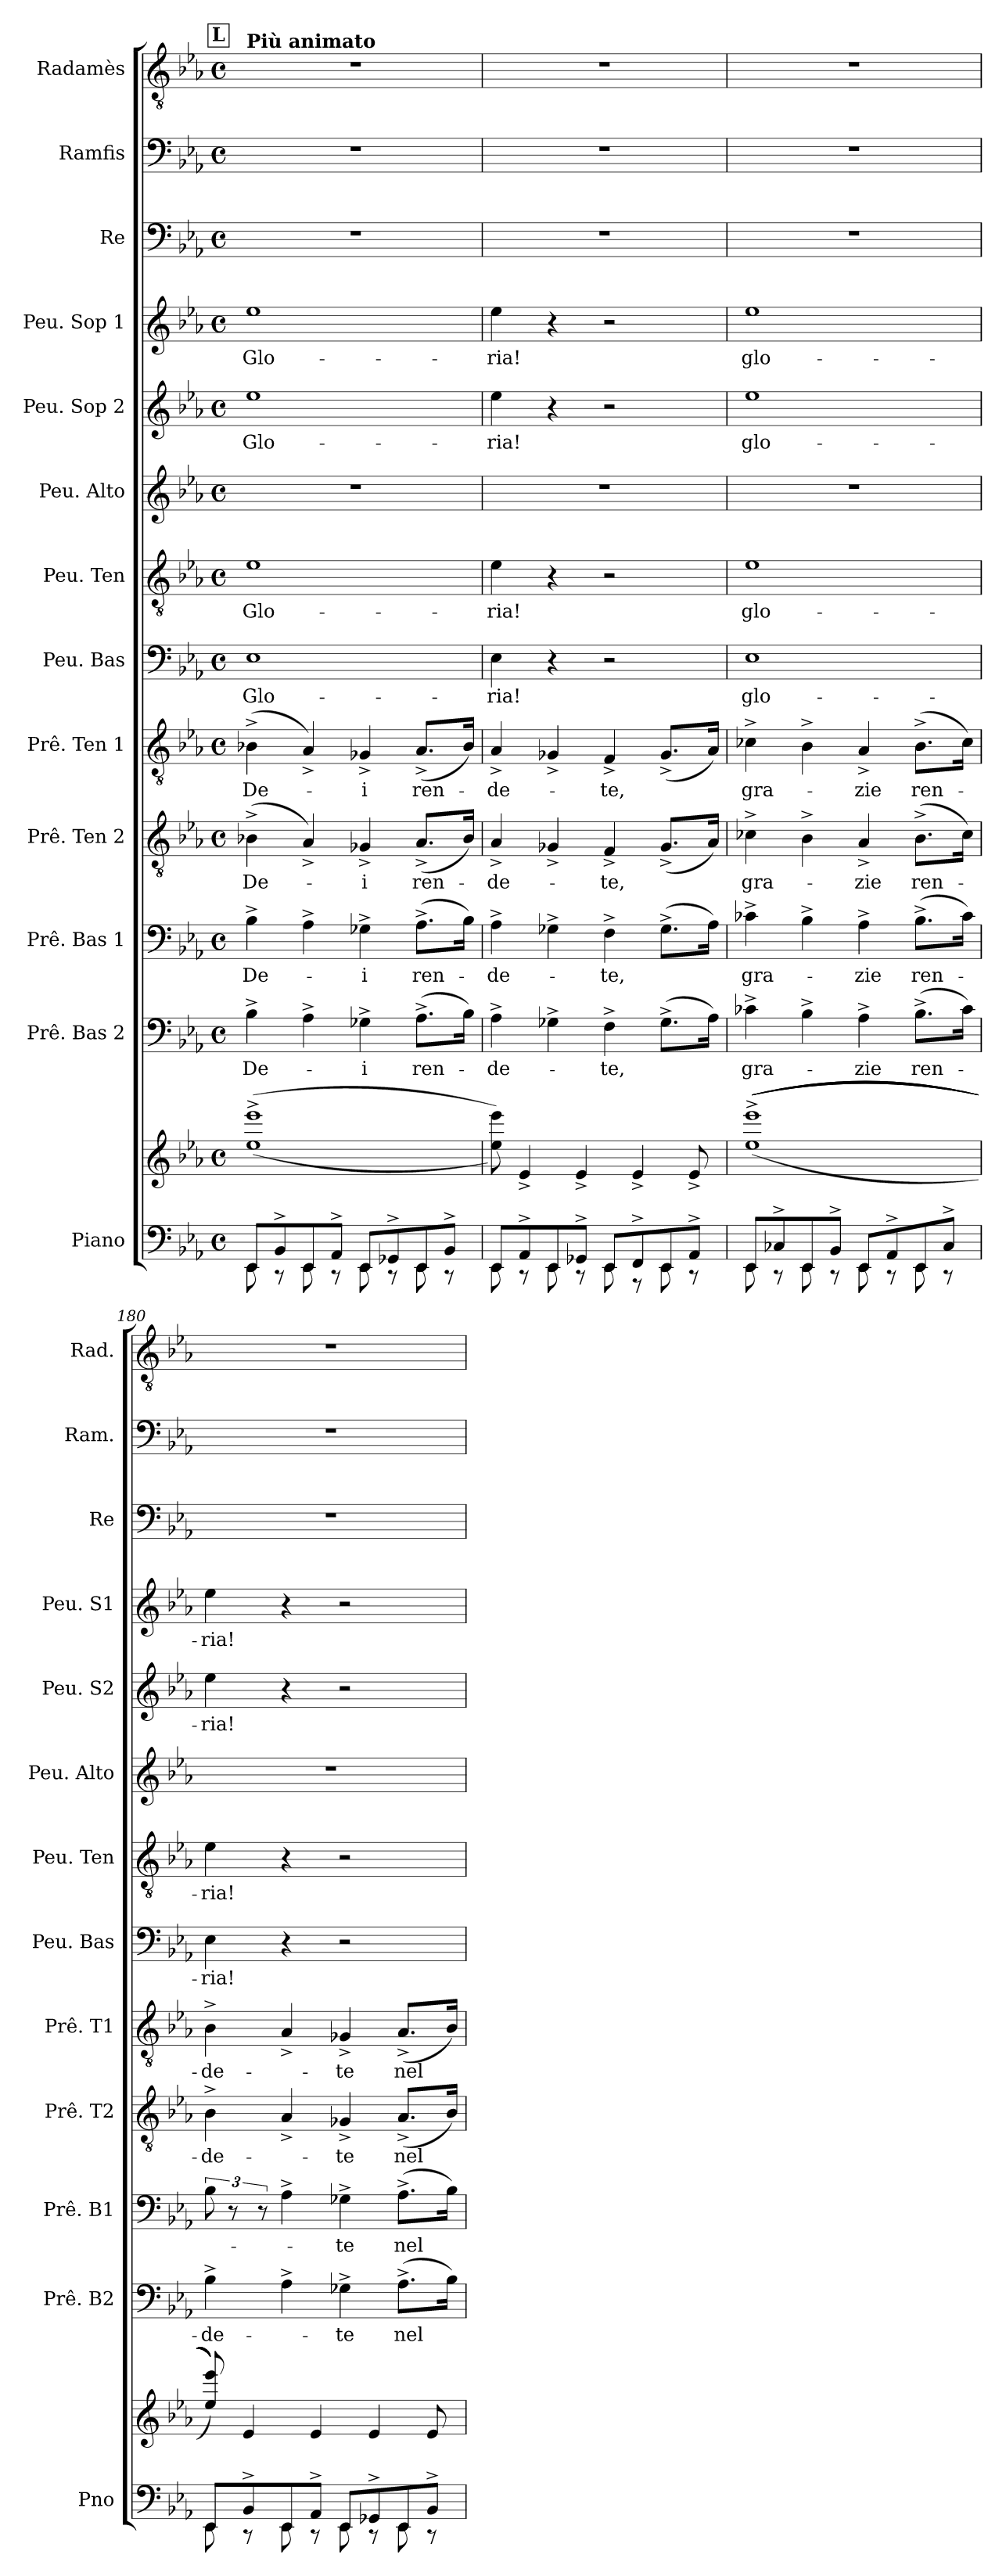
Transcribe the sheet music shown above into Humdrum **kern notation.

**kern	**kern	**kern	**text	**kern	**text	**kern	**text	**kern	**text	**kern	**text	**kern	**text	**kern	**kern	**text	**kern	**text	**kern	**kern	**kern
*part13	*part13	*part12	*part12	*part11	*part11	*part10	*part10	*part9	*part9	*part8	*part8	*part7	*part7	*part6	*part5	*part5	*part4	*part4	*part3	*part2	*part1
*staff14	*staff13	*staff12	*staff12	*staff11	*staff11	*staff10	*staff10	*staff9	*staff9	*staff8	*staff8	*staff7	*staff7	*staff6	*staff5	*staff5	*staff4	*staff4	*staff3	*staff2	*staff1
*I"Piano	*	*I"Prê. Bas 2	*	*I"Prê. Bas 1	*	*I"Prê. Ten 2	*	*I"Prê. Ten 1	*	*I"Peu. Bas	*	*I"Peu. Ten	*	*I"Peu. Alto	*I"Peu. Sop 2	*	*I"Peu. Sop 1	*	*I"Re	*I"Ramfis	*I"Radamès
*I'Pno	*	*I'Prê. B2	*	*I'Prê. B1	*	*I'Prê. T2	*	*I'Prê. T1	*	*I'Peu. Bas	*	*I'Peu. Ten	*	*I'Peu. Alto	*I'Peu. S2	*	*I'Peu. S1	*	*I'Re	*I'Ram.	*I'Rad.
*clefF4	*clefG2	*clefF4	*	*clefF4	*	*clefGv2	*	*clefGv2	*	*clefF4	*	*clefGv2	*	*clefG2	*clefG2	*	*clefG2	*	*clefF4	*clefF4	*clefGv2
*k[b-e-a-]	*k[b-e-a-]	*k[b-e-a-]	*	*k[b-e-a-]	*	*k[b-e-a-]	*	*k[b-e-a-]	*	*k[b-e-a-]	*	*k[b-e-a-]	*	*k[b-e-a-]	*k[b-e-a-]	*	*k[b-e-a-]	*	*k[b-e-a-]	*k[b-e-a-]	*k[b-e-a-]
*M4/4	*M4/4	*M4/4	*	*M4/4	*	*M4/4	*	*M4/4	*	*M4/4	*	*M4/4	*	*M4/4	*M4/4	*	*M4/4	*	*M4/4	*M4/4	*M4/4
*met(c)	*met(c)	*met(c)	*	*met(c)	*	*met(c)	*	*met(c)	*	*met(c)	*	*met(c)	*	*met(c)	*met(c)	*	*met(c)	*	*met(c)	*met(c)	*met(c)
*MM132	*MM132	*MM132	*	*MM132	*	*MM132	*	*MM132	*	*MM132	*	*MM132	*	*MM132	*MM132	*	*MM132	*	*MM132	*MM132	*MM132
!!LO:REH:place=s1:a:fs=18:t=L
=177	=177	=177	=177	=177	=177	=177	=177	=177	=177	=177	=177	=177	=177	=177	=177	=177	=177	=177	=177	=177	=177
*^	*	*	*	*	*	*	*	*	*	*	*	*	*	*	*	*	*	*	*	*	*
!	!	!	!	!	!	!	!	!	!	!	!	!	!	!	!	!	!	!	!	!	!	!LO:TX:a:B:t=Più animato
!	!	!	!	!LO:LY:b:color=#0055FF	!	!LO:LY:b:color=#0055FF	!	!LO:LY:b:color=#0055FF	!	!LO:LY:b:color=#0055FF	!	!LO:LY:b:color=#0055FF	!	!LO:LY:b:color=#0055FF	!	!	!LO:LY:b:color=#0055FF	!	!LO:LY:b:color=#0055FF	!	!	!
8EE-/L	8EE-\	(>(>1ee-^ 1eee-^	4B-^\	De-	4B-^\	De-	(>4B-X^\	De-	(>4B-X^\	De-	1E-	Glo-	1e-	Glo-	1r	1ee-	Glo-	1ee-	Glo-	1r	1r	1r
8BB-^/	8r	.	.	.	.	.	.	.	.	.	.	.	.	.	.	.	.	.	.	.	.	.
8EE-/	8EE-\	.	4A-^\	.	4A-^\	.	4A-^/)	.	4A-^/)	.	.	.	.	.	.	.	.	.	.	.	.	.
8AA-^/J	8r	.	.	.	.	.	.	.	.	.	.	.	.	.	.	.	.	.	.	.	.	.
!	!	!	!	!LO:LY:b:color=#0055FF	!	!LO:LY:b:color=#0055FF	!	!LO:LY:b:color=#0055FF	!	!LO:LY:b:color=#0055FF	!	!	!	!	!	!	!	!	!	!	!	!
8EE-/L	8EE-\	.	4G-X^\	-i	4G-X^\	-i	4G-X^/	-i	4G-X^/	-i	.	.	.	.	.	.	.	.	.	.	.	.
8GG-X^/	8r	.	.	.	.	.	.	.	.	.	.	.	.	.	.	.	.	.	.	.	.	.
!	!	!	!	!LO:LY:b:color=#0055FF	!	!LO:LY:b:color=#0055FF	!	!LO:LY:b:color=#0055FF	!	!LO:LY:b:color=#0055FF	!	!	!	!	!	!	!	!	!	!	!	!
8EE-/	8EE-\	.	(>8.A-^\L	ren-	(>8.A-^\L	ren-	(<8.A-^/L	ren-	(<8.A-^/L	ren-	.	.	.	.	.	.	.	.	.	.	.	.
8BB-^/J	8r	.	.	.	.	.	.	.	.	.	.	.	.	.	.	.	.	.	.	.	.	.
.	.	.	16B-\Jk)	.	16B-\Jk)	.	16B-/Jk)	.	16B-/Jk)	.	.	.	.	.	.	.	.	.	.	.	.	.
=178	=178	=178	=178	=178	=178	=178	=178	=178	=178	=178	=178	=178	=178	=178	=178	=178	=178	=178	=178	=178	=178	=178
!	!	!	!	!LO:LY:b:color=#0055FF	!	!LO:LY:b:color=#0055FF	!	!LO:LY:b:color=#0055FF	!	!LO:LY:b:color=#0055FF	!	!LO:LY:b:color=#0055FF	!	!LO:LY:b:color=#0055FF	!	!	!LO:LY:b:color=#0055FF	!	!LO:LY:b:color=#0055FF	!	!	!
8EE-/L	8EE-\	8ee-\ 8eee-\))	4A-^\	-de-	4A-^\	-de-	4A-^/	-de-	4A-^/	-de-	4E-\	-ria!	4e-\	-ria!	1r	4ee-\	-ria!	4ee-\	-ria!	1r	1r	1r
8AA-^/	8r	4e-^/	.	.	.	.	.	.	.	.	.	.	.	.	.	.	.	.	.	.	.	.
8EE-/	8EE-\	.	4G-X^\	.	4G-X^\	.	4G-X^/	.	4G-X^/	.	4r	.	4r	.	.	4r	.	4r	.	.	.	.
8GG-X^/J	8r	4e-^/	.	.	.	.	.	.	.	.	.	.	.	.	.	.	.	.	.	.	.	.
!	!	!	!	!LO:LY:b:color=#0055FF	!	!LO:LY:b:color=#0055FF	!	!LO:LY:b:color=#0055FF	!	!LO:LY:b:color=#0055FF	!	!	!	!	!	!	!	!	!	!	!	!
8EE-/L	8EE-\	.	4F^\	-te,	4F^\	-te,	4F^/	-te,	4F^/	-te,	2r	.	2r	.	.	2r	.	2r	.	.	.	.
8FF^/	8r	4e-^/	.	.	.	.	.	.	.	.	.	.	.	.	.	.	.	.	.	.	.	.
8EE-/	8EE-\	.	(>8.G-^\L	.	(>8.G-^\L	.	(<8.G-^/L	.	(<8.G-^/L	.	.	.	.	.	.	.	.	.	.	.	.	.
8AA-^/J	8r	8e-^/	.	.	.	.	.	.	.	.	.	.	.	.	.	.	.	.	.	.	.	.
.	.	.	16A-\Jk)	.	16A-\Jk)	.	16A-/Jk)	.	16A-/Jk)	.	.	.	.	.	.	.	.	.	.	.	.	.
=179	=179	=179	=179	=179	=179	=179	=179	=179	=179	=179	=179	=179	=179	=179	=179	=179	=179	=179	=179	=179	=179	=179
!	!	!	!	!LO:LY:b:color=#0055FF	!	!LO:LY:b:color=#0055FF	!	!LO:LY:b:color=#0055FF	!	!LO:LY:b:color=#0055FF	!	!LO:LY:b:color=#0055FF	!	!LO:LY:b:color=#0055FF	!	!	!LO:LY:b:color=#0055FF	!	!LO:LY:b:color=#0055FF	!	!	!
8EE-/L	8EE-\	(>(>(>(>(>(>1ee-^ 1eee-^	4c-X^\	gra-	4c-X^\	gra-	4c-X^\	gra-	4c-X^\	gra-	1E-	glo-	1e-	glo-	1r	1ee-	glo-	1ee-	glo-	1r	1r	1r
8C-X^/	8r	.	.	.	.	.	.	.	.	.	.	.	.	.	.	.	.	.	.	.	.	.
8EE-/	8EE-\	.	4B-^\	.	4B-^\	.	4B-^\	.	4B-^\	.	.	.	.	.	.	.	.	.	.	.	.	.
8BB-^/J	8r	.	.	.	.	.	.	.	.	.	.	.	.	.	.	.	.	.	.	.	.	.
!	!	!	!	!LO:LY:b:color=#0055FF	!	!LO:LY:b:color=#0055FF	!	!LO:LY:b:color=#0055FF	!	!LO:LY:b:color=#0055FF	!	!	!	!	!	!	!	!	!	!	!	!
8EE-/L	8EE-\	.	4A-^\	-zie	4A-^\	-zie	4A-^/	-zie	4A-^/	-zie	.	.	.	.	.	.	.	.	.	.	.	.
8AA-^/	8r	.	.	.	.	.	.	.	.	.	.	.	.	.	.	.	.	.	.	.	.	.
!	!	!	!	!LO:LY:b:color=#0055FF	!	!LO:LY:b:color=#0055FF	!	!LO:LY:b:color=#0055FF	!	!LO:LY:b:color=#0055FF	!	!	!	!	!	!	!	!	!	!	!	!
8EE-/	8EE-\	.	(>8.B-^\L	ren-	(>8.B-^\L	ren-	(>8.B-^\L	ren-	(>8.B-^\L	ren-	.	.	.	.	.	.	.	.	.	.	.	.
8C-^/J	8r	.	.	.	.	.	.	.	.	.	.	.	.	.	.	.	.	.	.	.	.	.
.	.	.	16c-\Jk)	.	16c-\Jk)	.	16c-\Jk)	.	16c-\Jk)	.	.	.	.	.	.	.	.	.	.	.	.	.
!!LO:PB:g=z
=180	=180	=180	=180	=180	=180	=180	=180	=180	=180	=180	=180	=180	=180	=180	=180	=180	=180	=180	=180	=180	=180	=180
!	!	!	!	!LO:LY:b:color=#0055FF	!	!	!	!LO:LY:b:color=#0055FF	!	!LO:LY:b:color=#0055FF	!	!LO:LY:b:color=#0055FF	!	!LO:LY:b:color=#0055FF	!	!	!LO:LY:b:color=#0055FF	!	!LO:LY:b:color=#0055FF	!	!	!
8EE-/L	8EE-\	8ee-/ 8eee-/))))))	4B-^\	-de-	12B-\	.	4B-^\	-de-	4B-^\	-de-	4E-\	-ria!	4e-\	-ria!	1r	4ee-\	-ria!	4ee-\	-ria!	1r	1r	1r
.	.	.	.	.	12r	.	.	.	.	.	.	.	.	.	.	.	.	.	.	.	.	.
8BB-^/	8r	4e-/	.	.	.	.	.	.	.	.	.	.	.	.	.	.	.	.	.	.	.	.
.	.	.	.	.	12r	.	.	.	.	.	.	.	.	.	.	.	.	.	.	.	.	.
8EE-/	8EE-\	.	4A-^\	.	4A-^\	.	4A-^/	.	4A-^/	.	4r	.	4r	.	.	4r	.	4r	.	.	.	.
8AA-^/J	8r	4e-/	.	.	.	.	.	.	.	.	.	.	.	.	.	.	.	.	.	.	.	.
!	!	!	!	!LO:LY:b:color=#0055FF	!	!LO:LY:b:color=#0055FF	!	!LO:LY:b:color=#0055FF	!	!LO:LY:b:color=#0055FF	!	!	!	!	!	!	!	!	!	!	!	!
8EE-/L	8EE-\	.	4G-X^\	-te	4G-X^\	-te	4G-X^/	-te	4G-X^/	-te	2r	.	2r	.	.	2r	.	2r	.	.	.	.
8GG-X^/	8r	4e-/	.	.	.	.	.	.	.	.	.	.	.	.	.	.	.	.	.	.	.	.
!	!	!	!	!LO:LY:b:color=#0055FF	!	!LO:LY:b:color=#0055FF	!	!LO:LY:b:color=#0055FF	!	!LO:LY:b:color=#0055FF	!	!	!	!	!	!	!	!	!	!	!	!
8EE-/	8EE-\	.	(>8.A-^\L	nel	(>8.A-^\L	nel	(<8.A-^/L	nel	(<8.A-^/L	nel	.	.	.	.	.	.	.	.	.	.	.	.
8BB-^/J	8r	8e-/	.	.	.	.	.	.	.	.	.	.	.	.	.	.	.	.	.	.	.	.
.	.	.	16B-\Jk)	.	16B-\Jk)	.	16B-/Jk)	.	16B-/Jk)	.	.	.	.	.	.	.	.	.	.	.	.	.
*v	*v	*	*	*	*	*	*	*	*	*	*	*	*	*	*	*	*	*	*	*	*	*
=	=	=	=	=	=	=	=	=	=	=	=	=	=	=	=	=	=	=	=	=	=
*-	*-	*-	*-	*-	*-	*-	*-	*-	*-	*-	*-	*-	*-	*-	*-	*-	*-	*-	*-	*-	*-
